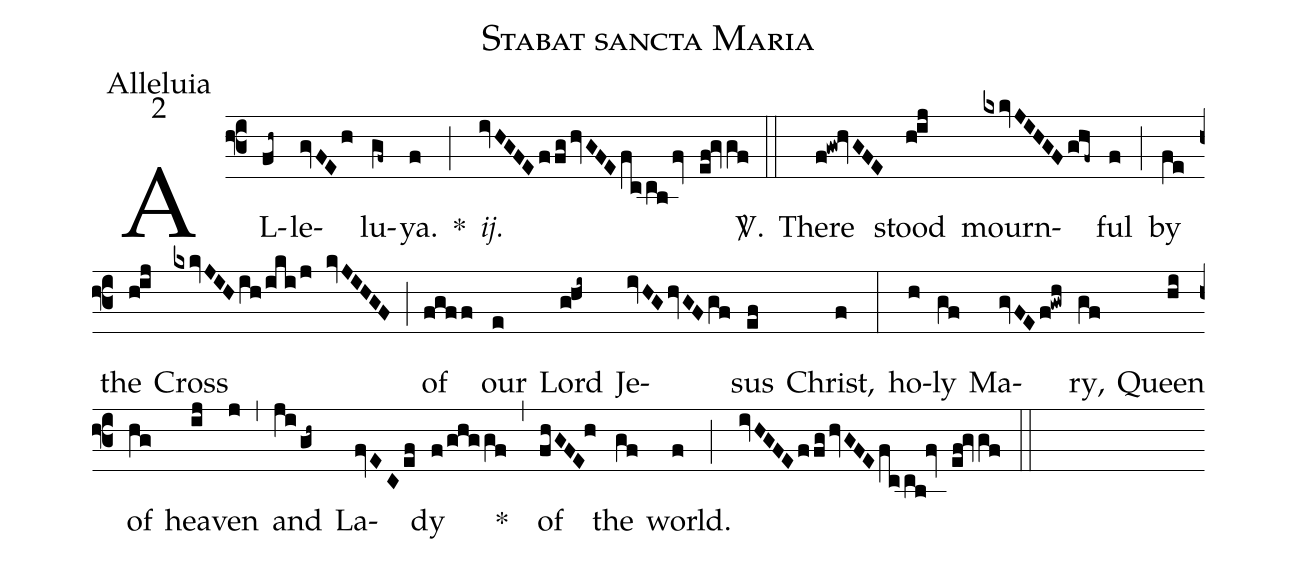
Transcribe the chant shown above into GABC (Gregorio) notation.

name:Stabat sancta Maria;
office-part:Alleluia;
mode:2;
%%
(f3) AL(fh~)le(gvFEh)lu(gf~)ya.(f) *(;) <i>ij.</i>(ivHGFEffg/hvGFE/fccb/fv ef!gvgf) <sp>V/</sp>.(::) There(f!gw!hvGFE) stood(h!ij) mourn(kxkvJIHGFghf~)ful(f) (;) by(fe) the(h!ij) Cross(kxkvJIH/ih/iki/j kvJIHGF) (;) of(fgff) our(e) Lord(g!hi~) Je(ivHG/hvGFgf)sus(ef) Christ,(f) (:) ho(h)ly(gf) Ma(gvFE/f!gwh)ry,(gf) Queen(hi) of(hg) hea(ij)ven(j) (,) and(ji/gh~) La(fvECef)dy(f/ghggf) *(,) of(fhGFE!h) the(gf) world.(f) (;) (ivHGFEffg/hvGFE/fccb!fv ef!gvgf) (::)
